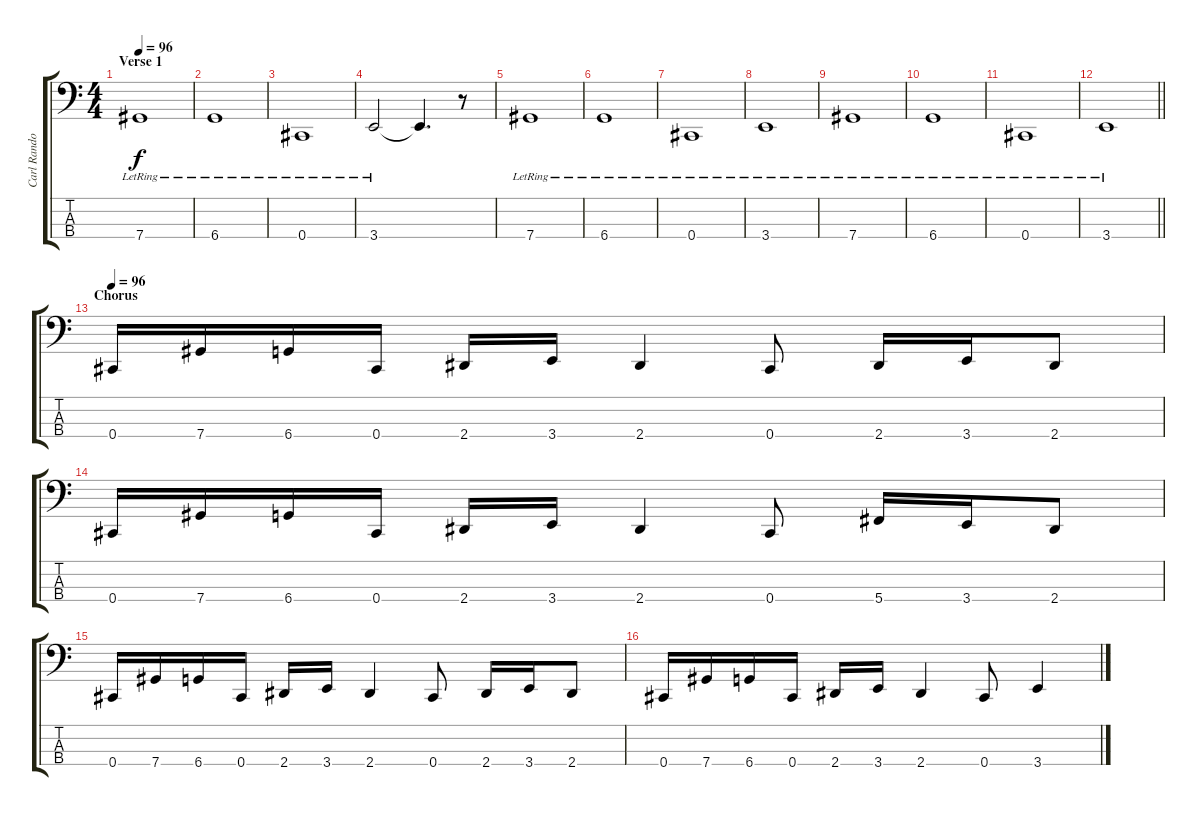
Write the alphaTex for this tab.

\track ("Carl Randolph" "Carl Rando") {instrument electricbasspick}
\staff {score tabs}
\tuning (Gb2 Db2 Ab1 Db1) {hide}
\ts (4 4)
\section ("" "Verse 1")
\tempo 96
\clef f4
\ks c
7.4{lr}.1{dy f} |
6.4{lr}.1 |
0.4{lr}.1 |
3.4{lr}.2 3.4{t}.4{d} r.8 |
7.4{lr}.1 |
6.4{lr}.1 |
0.4{lr}.1 |
3.4{lr}.1 |
7.4{lr}.1 |
6.4{lr}.1 |
0.4{lr}.1 |
\barLineRight lightlight
3.4{lr}.1 |
\section ("" "Chorus")
\tempo 96
0.4.16 7.4.16 6.4.16 0.4.16 2.4.16 3.4.16 2.4.4 0.4.8 2.4.16 3.4.16 2.4.8 |
0.4.16 7.4.16 6.4.16 0.4.16 2.4.16 3.4.16 2.4.4 0.4.8 5.4.16 3.4.16 2.4.8 |
0.4.16 7.4.16 6.4.16 0.4.16 2.4.16 3.4.16 2.4.4 0.4.8 2.4.16 3.4.16 2.4.8 |
0.4.16 7.4.16 6.4.16 0.4.16 2.4.16 3.4.16 2.4.4 0.4.8 3.4.4
